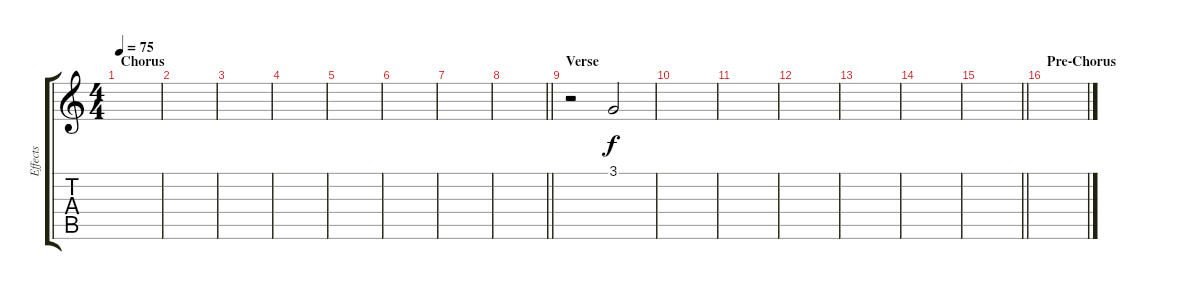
\track ("Effects" "Effects") {instrument reversecymbal}
\staff {score tabs}
\tuning (E4 B3 G3 D3 A2 E2) {hide}
\ts (4 4)
\section ("" "Chorus")
\tempo 75
\clef g2
\ks c
|
|
|
|
|
|
|
\barLineRight lightlight
|
\section ("" "Verse")
r.2 3.1.2 |
|
|
|
|
|
\barLineRight lightlight
|
\section ("" "Pre-Chorus")
